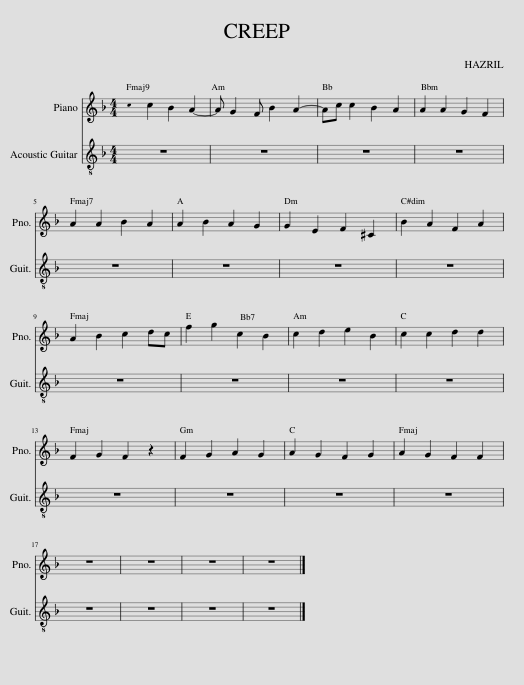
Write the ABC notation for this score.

X:1
L:1/8
M:4/4
I:linebreak $
K:F
U:s=!stemless!
V:1 treble
V:1
 sc2 c2 B2 A2- | A G2 F B2 A2- | Ac c2 B2 A2 | A2 A2 G2 F2 |$ A2 A2 B2 A2 | %5
 A2 B2 A2 G2 | G2 E2 F2 ^C2 | B2 A2 F2 A2 |$ A2 B2 c2 dc | f2 g2 c2 B2 | %10
 c2 d2 e2 B2 | c2 c2 d2 d2 |$ F2 G2 F2 z2 | F2 G2 A2 G2 | A2 G2 F2 G2 | %15
 A2 G2 F2 F2 |$ z8 | z8 | z8 | z8 |] %20
